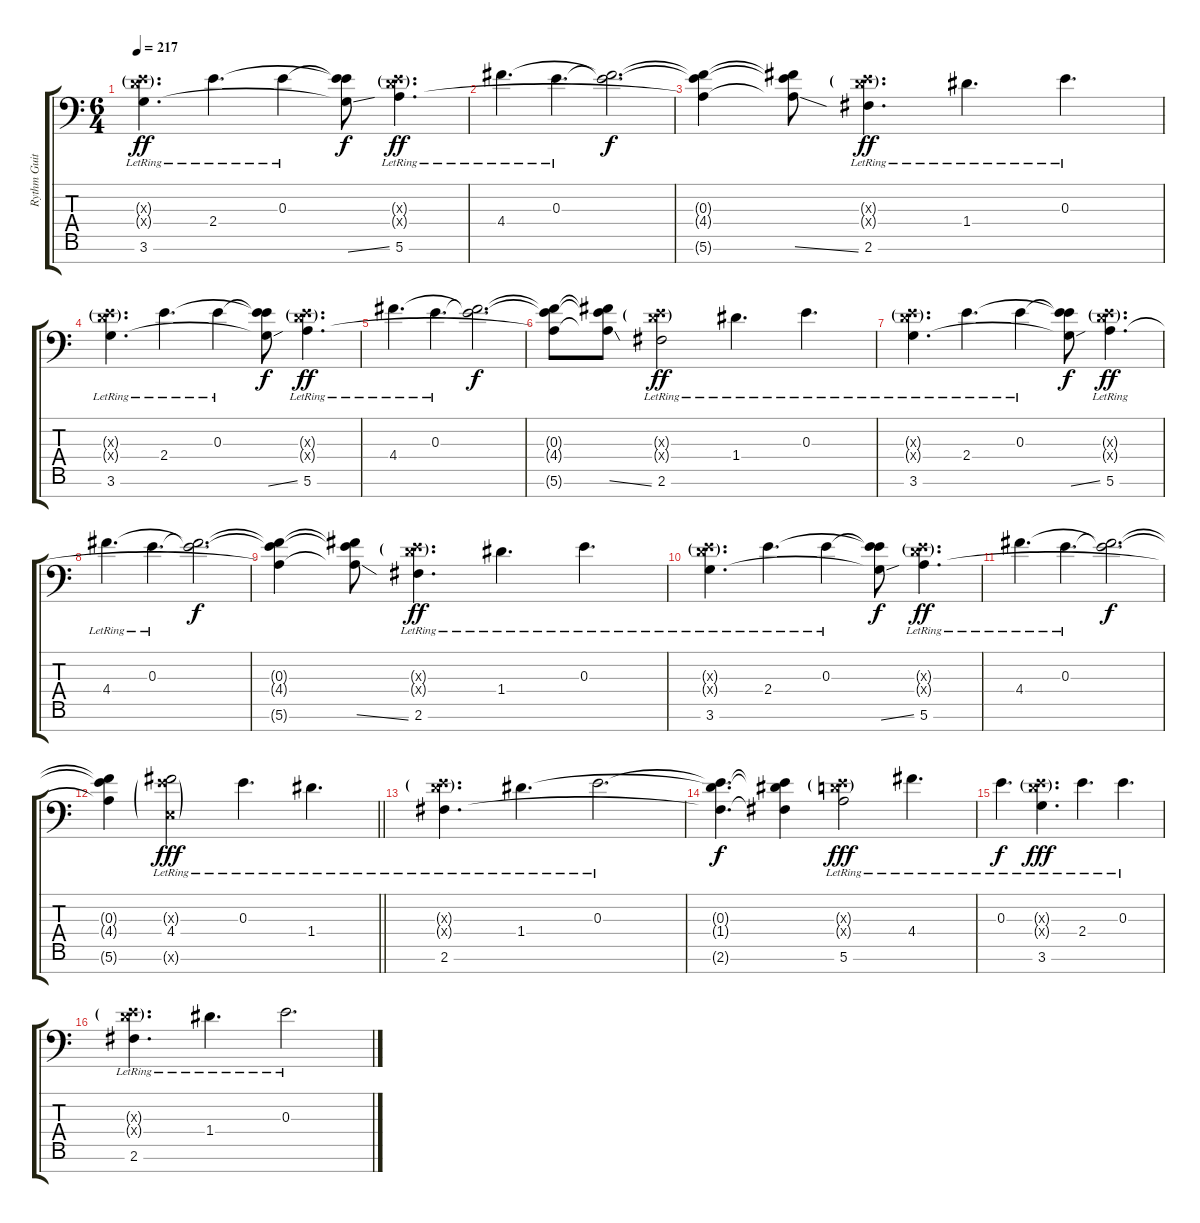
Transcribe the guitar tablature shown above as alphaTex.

\track ("Rythm Guitar #1" "Rythm Guit") {instrument distortionguitar}
\staff {score tabs}
\tuning (D4 A3 E3 D3 A2 E2 A1) {hide}
\ts (6 4)
\section ("" "")
\tempo 217
\clef f4
\ks c
(0.3{g x} 0.4{g x} 3.6{lr}).4{d dy ff} 2.4{lr}.4{d} 0.3{lr}.4 (0.3{t} 2.4{t} 3.6{ss t}).8{dy f} (0.3{g x} 0.4{g x} 5.6{lr}).4{d dy ff} |
4.4{lr}.4{d} 0.3{lr}.4{d} (0.3{t} 4.4{t}).2{d dy f} |
(0.3{t} 4.4{t} 5.6{t}).4 (0.3{t} 4.4{t} 5.6{ss t}).8 (0.3{g x} 0.4{g x} 2.6{lr}).4{d dy ff} 1.4{lr}.4{d} 0.3{lr}.4{d} |
(0.3{g x} 0.4{g x} 3.6{lr}).4{d} 2.4{lr}.4{d} 0.3{lr}.4 (0.3{t} 2.4{t} 3.6{ss t}).8{dy f} (0.3{g x} 0.4{g x} 5.6{lr}).4{d dy ff} |
4.4{lr}.4{d} 0.3{lr}.4{d} (0.3{t} 4.4{t}).2{d dy f} |
(0.3{t} 4.4{t} 5.6{t}).8 (0.3{t} 4.4{t} 5.6{ss t}).8 (0.3{g x} 0.4{g x} 2.6{lr}).2{dy ff} 1.4{lr}.4{d} 0.3{lr}.4{d} |
(0.3{g x} 0.4{g x} 3.6{lr}).4{d} 2.4{lr}.4{d} 0.3{lr}.4 (0.3{t} 2.4{t} 3.6{ss t}).8{dy f} (0.3{g x} 0.4{g x} 5.6{lr}).4{d dy ff} |
4.4{lr}.4{d} 0.3{lr}.4{d} (0.3{t} 4.4{t}).2{d dy f} |
(0.3{t} 4.4{t} 5.6{t}).4 (0.3{t} 4.4{t} 5.6{ss t}).8 (0.3{g x} 0.4{g x} 2.6{lr}).4{d dy ff} 1.4{lr}.4{d} 0.3{lr}.4{d} |
(0.3{g x} 0.4{g x} 3.6{lr}).4{d} 2.4{lr}.4{d} 0.3{lr}.4 (0.3{t} 2.4{t} 3.6{ss t}).8{dy f} (0.3{g x} 0.4{g x} 5.6{lr}).4{d dy ff} |
4.4{lr}.4{d} 0.3{lr}.4{d} (0.3{t} 4.4{t}).2{d dy f} |
\barLineRight lightlight
(0.3{t} 4.4{t} 5.6{t}).4 (0.3{g x} 4.4{lr} 0.6{g x}).2{dy fff} 0.3{lr}.4{d} 1.4{lr}.4{d} |
\section ("" "")
(0.3{g x} 0.4{g x} 2.6{lr}).4{d} 1.4{lr}.4{d} 0.3{lr}.2{d} |
(0.3{t} 1.4{t} 2.6{t}).4{d dy f} (0.3{t} 1.4{t} 2.6{t}).4 (0.3{g x} 0.4{g x} 5.6{lr}).2{dy fff} 4.4{lr}.4{d} |
0.3{lr}.4{d dy f} (0.3{g x} 0.4{g x} 3.6{lr}).4{d dy fff} 2.4{lr}.4{d} 0.3{lr}.4{d} |
(0.3{g x} 0.4{g x} 2.6{lr}).4{d} 1.4{lr}.4{d} 0.3{lr}.2{d}
